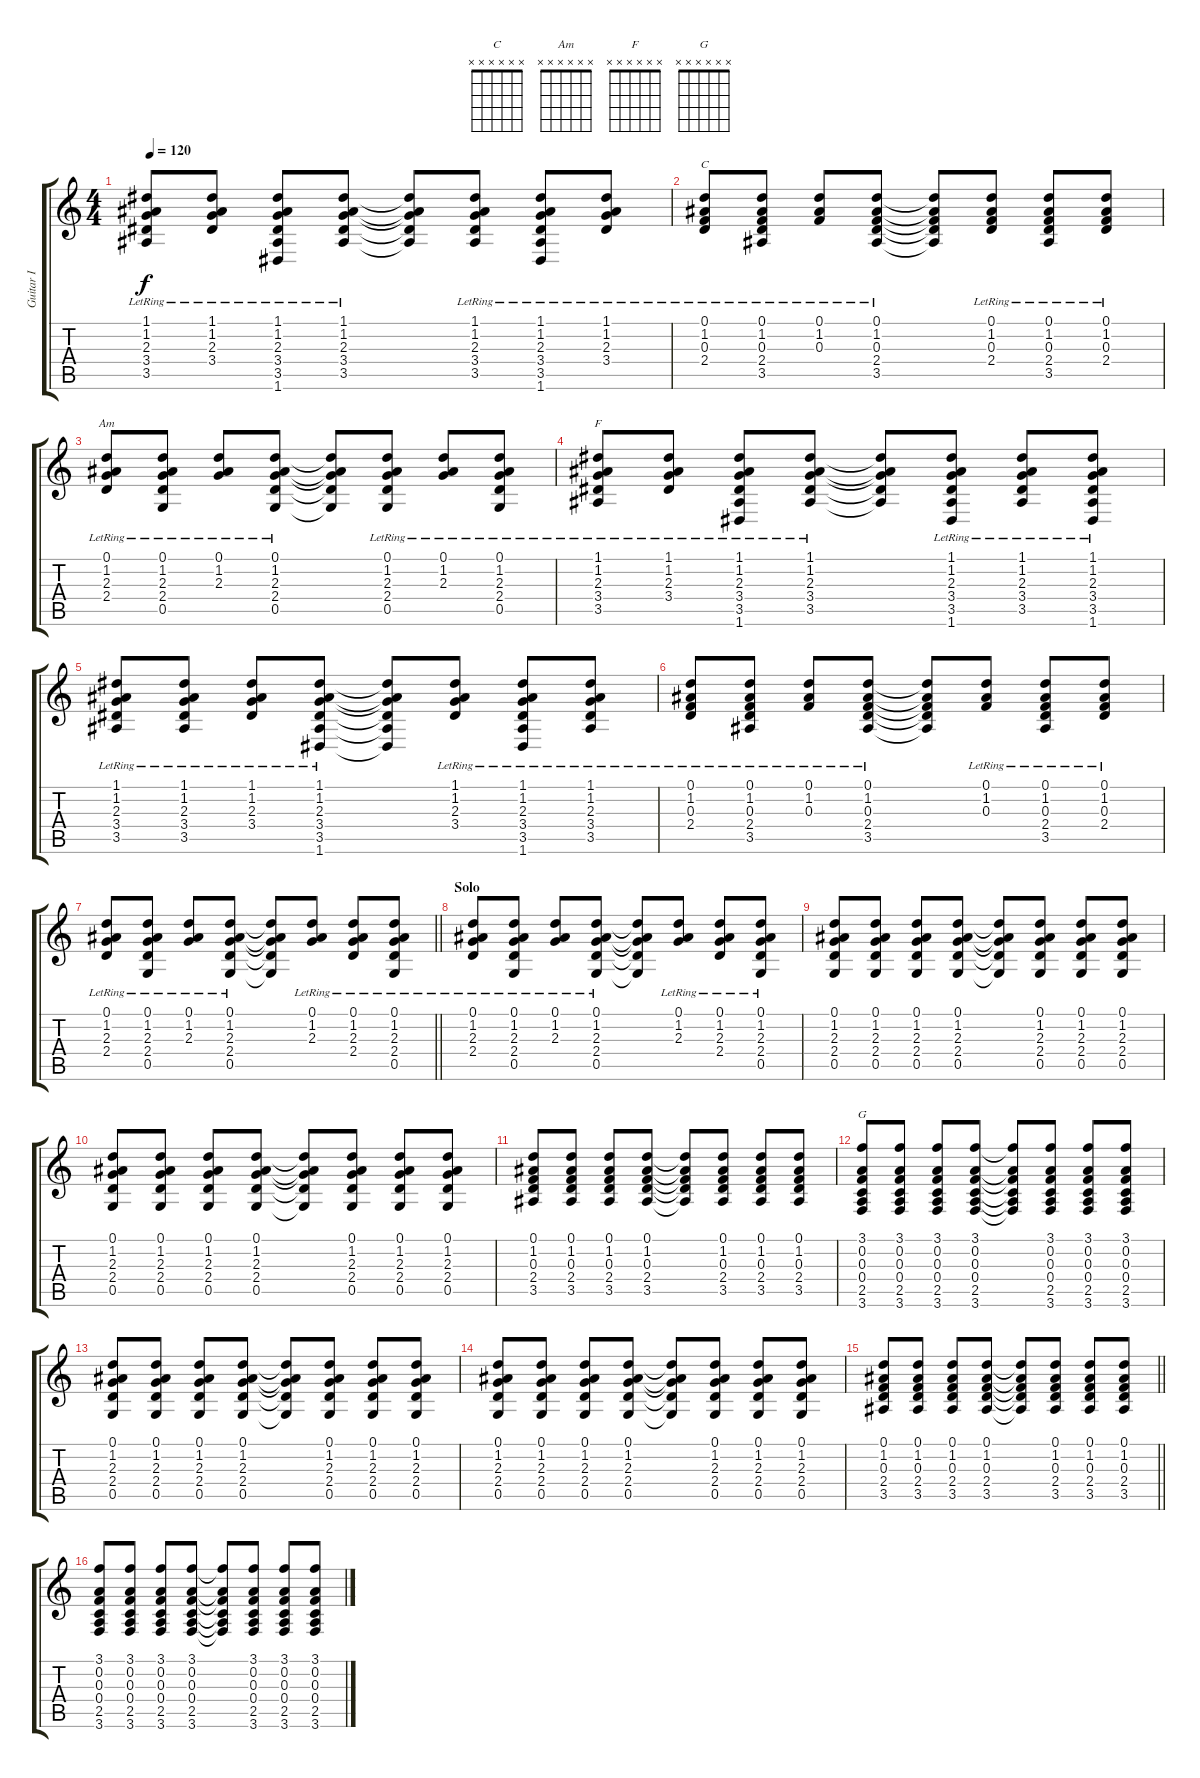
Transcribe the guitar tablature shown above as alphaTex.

\track ("Guitar I" "Guitar I") {instrument acousticguitarsteel}
\staff {score tabs}
\tuning (D4 A3 F3 C3 G2 D2) {hide}
\chord ("C" x x x x x x)
\chord ("Am" x x x x x x)
\chord ("F" x x x x x x)
\chord ("G" x x x x x x)
\ts (4 4)
\tempo 120
\clef g2
\ks c
(1.1{lr} 1.2{lr} 2.3{lr} 3.4{lr} 3.5{lr}).8{dy f} (1.1{lr} 1.2{lr} 2.3{lr} 3.4{lr}).8 (1.1{lr} 1.2{lr} 2.3{lr} 3.4{lr} 3.5{lr} 1.6{lr}).8 (1.1{lr} 1.2{lr} 2.3{lr} 3.4{lr} 3.5{lr}).8 (1.1{t} 1.2{t} 2.3{t} 3.4{t} 3.5{t}).8 (1.1{lr} 1.2{lr} 2.3{lr} 3.4{lr} 3.5{lr}).8 (1.1{lr} 1.2{lr} 2.3{lr} 3.4{lr} 3.5{lr} 1.6{lr}).8 (1.1{lr} 1.2{lr} 2.3{lr} 3.4{lr}).8 |
(0.1{lr} 1.2{lr} 0.3{lr} 2.4{lr}).8{ch "C"} (0.1{lr} 1.2{lr} 0.3{lr} 2.4{lr} 3.5{lr}).8 (0.1{lr} 1.2{lr} 0.3{lr}).8 (0.1{lr} 1.2{lr} 0.3{lr} 2.4{lr} 3.5{lr}).8 (0.1{t} 1.2{t} 0.3{t} 2.4{t} 3.5{t}).8 (0.1{lr} 1.2{lr} 0.3{lr} 2.4{lr}).8 (0.1{lr} 1.2{lr} 0.3{lr} 2.4{lr} 3.5{lr}).8 (0.1{lr} 1.2{lr} 0.3{lr} 2.4{lr}).8 |
(0.1{lr} 1.2{lr} 2.3{lr} 2.4{lr}).8{ch "Am"} (0.1{lr} 1.2{lr} 2.3{lr} 2.4{lr} 0.5{lr}).8 (0.1{lr} 1.2{lr} 2.3{lr}).8 (0.1{lr} 1.2{lr} 2.3{lr} 2.4{lr} 0.5{lr}).8 (0.1{t} 1.2{t} 2.3{t} 2.4{t} 0.5{t}).8 (0.1{lr} 1.2{lr} 2.3{lr} 2.4{lr} 0.5{lr}).8 (0.1{lr} 1.2{lr} 2.3{lr}).8 (0.1{lr} 1.2{lr} 2.3{lr} 2.4{lr} 0.5{lr}).8 |
(1.1{lr} 1.2{lr} 2.3{lr} 3.4{lr} 3.5{lr}).8{ch "F"} (1.1{lr} 1.2{lr} 2.3{lr} 3.4{lr}).8 (1.1{lr} 1.2{lr} 2.3{lr} 3.4{lr} 3.5{lr} 1.6{lr}).8 (1.1{lr} 1.2{lr} 2.3{lr} 3.4{lr} 3.5{lr}).8 (1.1{t} 1.2{t} 2.3{t} 3.4{t} 3.5{t}).8 (1.1{lr} 1.2{lr} 2.3{lr} 3.4{lr} 3.5{lr} 1.6{lr}).8 (1.1{lr} 1.2{lr} 2.3{lr} 3.4{lr} 3.5{lr}).8 (1.1{lr} 1.2{lr} 2.3{lr} 3.4{lr} 3.5{lr} 1.6{lr}).8 |
(1.1{lr} 1.2{lr} 2.3{lr} 3.4{lr} 3.5{lr}).8 (1.1{lr} 1.2{lr} 2.3{lr} 3.4{lr} 3.5{lr}).8 (1.1{lr} 1.2{lr} 2.3{lr} 3.4{lr}).8 (1.1{lr} 1.2{lr} 2.3{lr} 3.4{lr} 3.5{lr} 1.6{lr}).8 (1.1{t} 1.2{t} 2.3{t} 3.4{t} 3.5{t} 1.6{t}).8 (1.1{lr} 1.2{lr} 2.3{lr} 3.4{lr}).8 (1.1{lr} 1.2{lr} 2.3{lr} 3.4{lr} 3.5{lr} 1.6{lr}).8 (1.1{lr} 1.2{lr} 2.3{lr} 3.4{lr} 3.5{lr}).8 |
(0.1{lr} 1.2{lr} 0.3{lr} 2.4{lr}).8 (0.1{lr} 1.2{lr} 0.3{lr} 2.4{lr} 3.5{lr}).8 (0.1{lr} 1.2{lr} 0.3{lr}).8 (0.1{lr} 1.2{lr} 0.3{lr} 2.4{lr} 3.5{lr}).8 (0.1{t} 1.2{t} 0.3{t} 2.4{t} 3.5{t}).8 (0.1{lr} 1.2{lr} 0.3{lr}).8 (0.1{lr} 1.2{lr} 0.3{lr} 2.4{lr} 3.5{lr}).8 (0.1{lr} 1.2{lr} 0.3{lr} 2.4{lr}).8 |
\barLineRight lightlight
(0.1{lr} 1.2{lr} 2.3{lr} 2.4{lr}).8 (0.1{lr} 1.2{lr} 2.3{lr} 2.4{lr} 0.5{lr}).8 (0.1{lr} 1.2{lr} 2.3{lr}).8 (0.1{lr} 1.2{lr} 2.3{lr} 2.4{lr} 0.5{lr}).8 (0.1{t} 1.2{t} 2.3{t} 2.4{t} 0.5{t}).8 (0.1{lr} 1.2{lr} 2.3{lr}).8 (0.1{lr} 1.2{lr} 2.3{lr} 2.4{lr}).8 (0.1{lr} 1.2{lr} 2.3{lr} 2.4{lr} 0.5{lr}).8 |
\section ("" "Solo")
(0.1{lr} 1.2{lr} 2.3{lr} 2.4{lr}).8 (0.1{lr} 1.2{lr} 2.3{lr} 2.4{lr} 0.5{lr}).8 (0.1{lr} 1.2{lr} 2.3{lr}).8 (0.1{lr} 1.2{lr} 2.3{lr} 2.4{lr} 0.5{lr}).8 (0.1{t} 1.2{t} 2.3{t} 2.4{t} 0.5{t}).8 (0.1{lr} 1.2{lr} 2.3{lr}).8 (0.1{lr} 1.2{lr} 2.3{lr} 2.4{lr}).8 (0.1{lr} 1.2{lr} 2.3{lr} 2.4{lr} 0.5{lr}).8 |
(0.1 1.2 2.3 2.4 0.5).8 (0.1 1.2 2.3 2.4 0.5).8 (0.1 1.2 2.3 2.4 0.5).8 (0.1 1.2 2.3 2.4 0.5).8 (0.1{t} 1.2{t} 2.3{t} 2.4{t} 0.5{t}).8 (0.1 1.2 2.3 2.4 0.5).8 (0.1 1.2 2.3 2.4 0.5).8 (0.1 1.2 2.3 2.4 0.5).8 |
(0.1 1.2 2.3 2.4 0.5).8 (0.1 1.2 2.3 2.4 0.5).8 (0.1 1.2 2.3 2.4 0.5).8 (0.1 1.2 2.3 2.4 0.5).8 (0.1{t} 1.2{t} 2.3{t} 2.4{t} 0.5{t}).8 (0.1 1.2 2.3 2.4 0.5).8 (0.1 1.2 2.3 2.4 0.5).8 (0.1 1.2 2.3 2.4 0.5).8 |
(0.1 1.2 0.3 2.4 3.5).8 (0.1 1.2 0.3 2.4 3.5).8 (0.1 1.2 0.3 2.4 3.5).8 (0.1 1.2 0.3 2.4 3.5).8 (0.1{t} 1.2{t} 0.3{t} 2.4{t} 3.5{t}).8 (0.1 1.2 0.3 2.4 3.5).8 (0.1 1.2 0.3 2.4 3.5).8 (0.1 1.2 0.3 2.4 3.5).8 |
(3.1 0.2 0.3 0.4 2.5 3.6).8{ch "G"} (3.1 0.2 0.3 0.4 2.5 3.6).8 (3.1 0.2 0.3 0.4 2.5 3.6).8 (3.1 0.2 0.3 0.4 2.5 3.6).8 (3.1{t} 0.2{t} 0.3{t} 0.4{t} 2.5{t} 3.6{t}).8 (3.1 0.2 0.3 0.4 2.5 3.6).8 (3.1 0.2 0.3 0.4 2.5 3.6).8 (3.1 0.2 0.3 0.4 2.5 3.6).8 |
(0.1 1.2 2.3 2.4 0.5).8 (0.1 1.2 2.3 2.4 0.5).8 (0.1 1.2 2.3 2.4 0.5).8 (0.1 1.2 2.3 2.4 0.5).8 (0.1{t} 1.2{t} 2.3{t} 2.4{t} 0.5{t}).8 (0.1 1.2 2.3 2.4 0.5).8 (0.1 1.2 2.3 2.4 0.5).8 (0.1 1.2 2.3 2.4 0.5).8 |
(0.1 1.2 2.3 2.4 0.5).8 (0.1 1.2 2.3 2.4 0.5).8 (0.1 1.2 2.3 2.4 0.5).8 (0.1 1.2 2.3 2.4 0.5).8 (0.1{t} 1.2{t} 2.3{t} 2.4{t} 0.5{t}).8 (0.1 1.2 2.3 2.4 0.5).8 (0.1 1.2 2.3 2.4 0.5).8 (0.1 1.2 2.3 2.4 0.5).8 |
\barLineRight lightlight
(0.1 1.2 0.3 2.4 3.5).8 (0.1 1.2 0.3 2.4 3.5).8 (0.1 1.2 0.3 2.4 3.5).8 (0.1 1.2 0.3 2.4 3.5).8 (0.1{t} 1.2{t} 0.3{t} 2.4{t} 3.5{t}).8 (0.1 1.2 0.3 2.4 3.5).8 (0.1 1.2 0.3 2.4 3.5).8 (0.1 1.2 0.3 2.4 3.5).8 |
(3.1 0.2 0.3 0.4 2.5 3.6).8 (3.1 0.2 0.3 0.4 2.5 3.6).8 (3.1 0.2 0.3 0.4 2.5 3.6).8 (3.1 0.2 0.3 0.4 2.5 3.6).8 (3.1{t} 0.2{t} 0.3{t} 0.4{t} 2.5{t} 3.6{t}).8 (3.1 0.2 0.3 0.4 2.5 3.6).8 (3.1 0.2 0.3 0.4 2.5 3.6).8 (3.1 0.2 0.3 0.4 2.5 3.6).8
